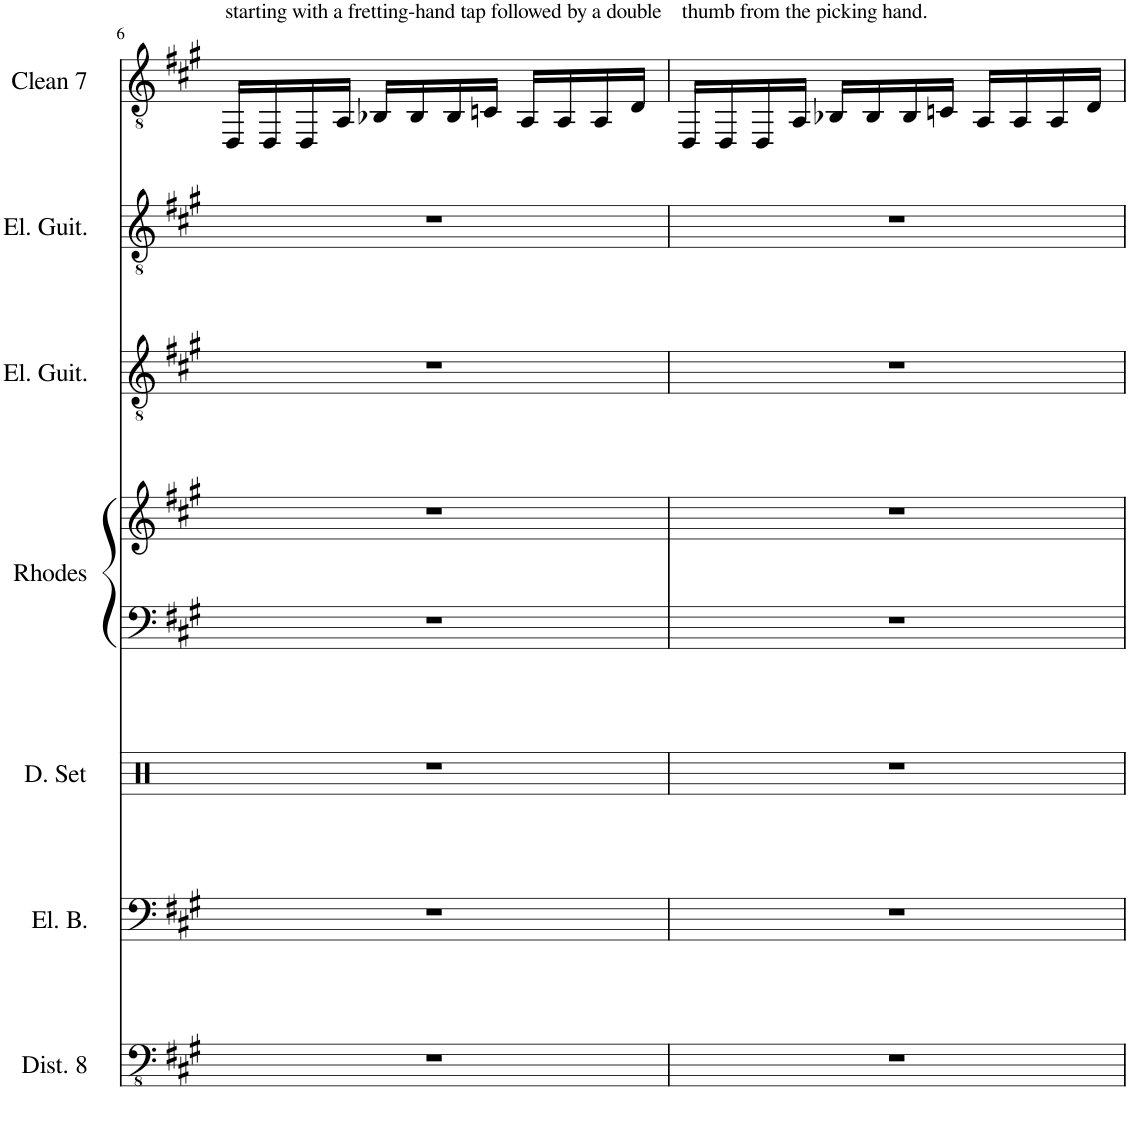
**kern	**kern	**kern	**kern	**kern	**kern	**kern	**kern
*part7	*part6	*part5	*part4	*part4	*part3	*part2	*part1
*staff8	*staff7	*staff6	*staff5	*staff4	*staff3	*staff2	*staff1
*I"8-str. Distorted Guitar	*I"Electric Bass	*I"Drumset	*I"Rhodes Piano	*	*I"Electric Guitar	*I"Electric Guitar	*I"7-str. Electric Guitar
*I'Dist. 8	*I'El. B.	*I'D. Set	*I'Rhodes	*	*I'El. Guit.	*I'El. Guit.	*
!!LO:PB:g=z
*clefFv4	*clefF4	*clefX	*clefF4	*clefG2	*clefGv2	*clefGv2	*clefGv2
*	*Trd7c12	*	*	*	*	*	*
*k[f#c#g#]	*k[f#c#g#]	*k[]	*k[f#c#g#]	*k[f#c#g#]	*k[f#c#g#]	*k[f#c#g#]	*k[f#c#g#]
*M3/4	*M3/4	*M3/4	*M3/4	*M3/4	*M3/4	*M3/4	*M3/4
=6	=6	=6	=6	=6	=6	=6	=6
!	!	!	!	!	!	!	!LO:TX:a:t=starting with a fretting-hand tap followed by a double
2.r	2.r	2.r	2.r	2.r	2.r	2.r	16DD/LL
.	.	.	.	.	.	.	16DD/
.	.	.	.	.	.	.	16DD/
.	.	.	.	.	.	.	16AA/JJ
.	.	.	.	.	.	.	16BB-X/LL
.	.	.	.	.	.	.	16BB-/
.	.	.	.	.	.	.	16BB-/
.	.	.	.	.	.	.	16Cn/JJ
.	.	.	.	.	.	.	16AA/LL
.	.	.	.	.	.	.	16AA/
.	.	.	.	.	.	.	16AA/
.	.	.	.	.	.	.	16D/JJ
=7	=7	=7	=7	=7	=7	=7	=7
!	!	!	!	!	!	!	!LO:TX:a:t=thumb from the picking hand.
2.r	2.r	2.r	2.r	2.r	2.r	2.r	16DD/LL
.	.	.	.	.	.	.	16DD/
.	.	.	.	.	.	.	16DD/
.	.	.	.	.	.	.	16AA/JJ
.	.	.	.	.	.	.	16BB-X/LL
.	.	.	.	.	.	.	16BB-/
.	.	.	.	.	.	.	16BB-/
.	.	.	.	.	.	.	16Cn/JJ
.	.	.	.	.	.	.	16AA/LL
.	.	.	.	.	.	.	16AA/
.	.	.	.	.	.	.	16AA/
.	.	.	.	.	.	.	16D/JJ
=	=	=	=	=	=	=	=
*-	*-	*-	*-	*-	*-	*-	*-
